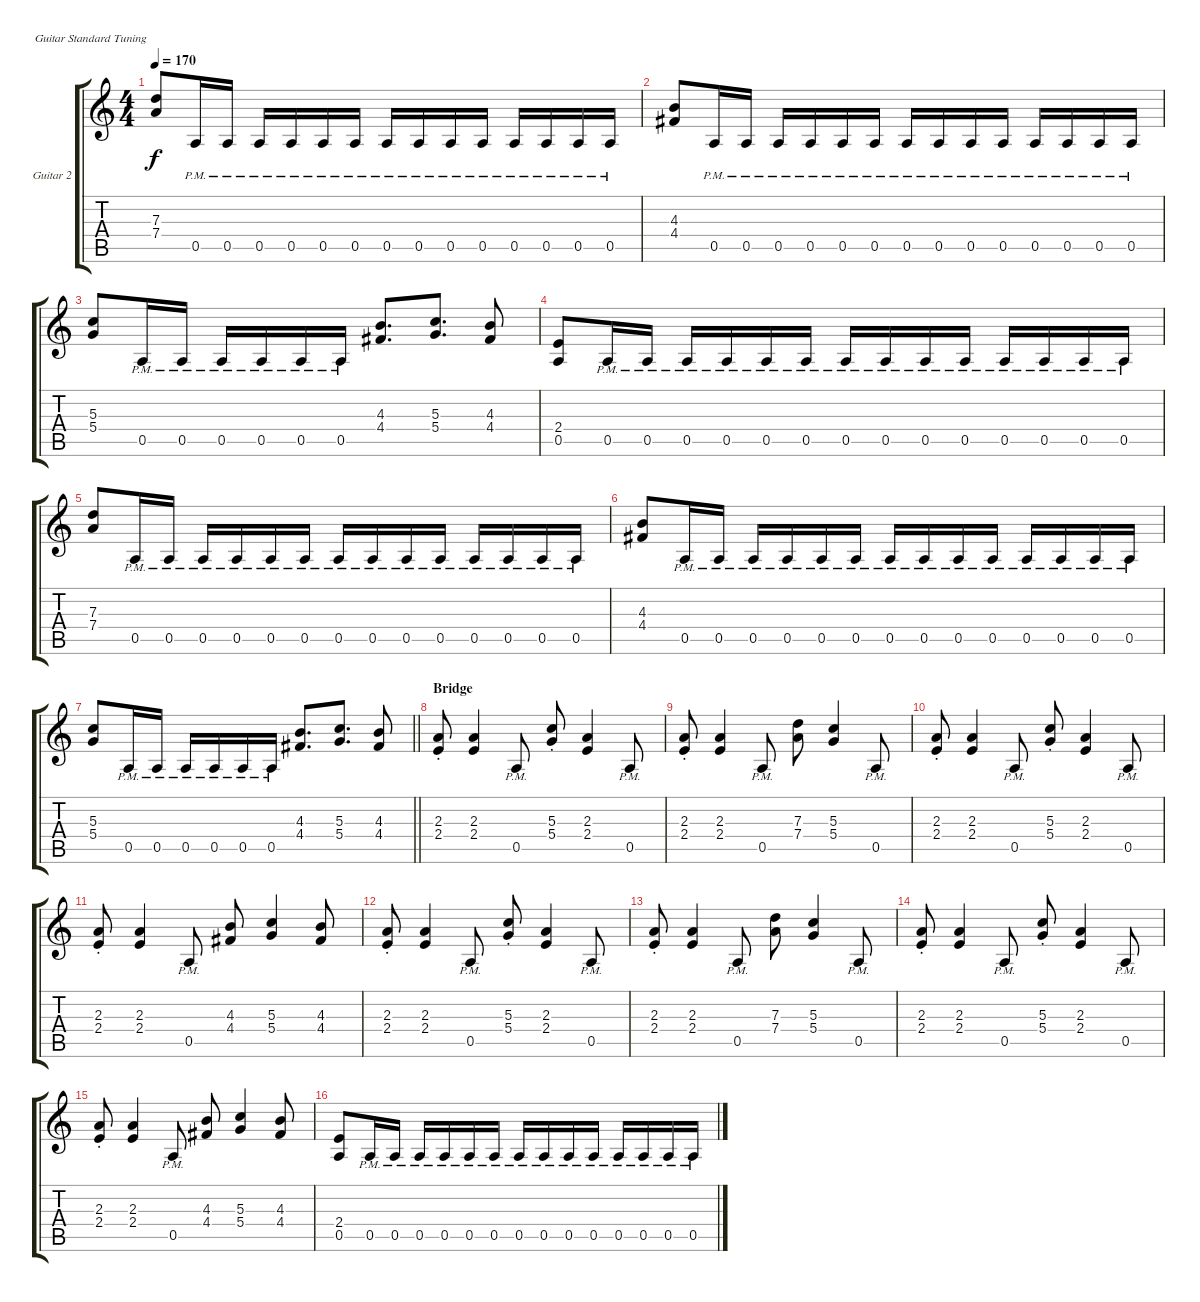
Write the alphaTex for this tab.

\bracketExtendMode groupsimilarinstruments
\firstSystemTrackNameOrientation horizontal
\otherSystemsTrackNameOrientation horizontal
\track ("Guitar 2" "Guitar 2") {instrument distortionguitar}
\staff {score tabs}
\tuning (E4 B3 G3 D3 A2 E2)
\ts (4 4)
\tempo 170
\clef g2
\ks c
(7.3 7.4).8{dy f} 0.5{pm}.16 0.5{pm}.16 0.5{pm}.16 0.5{pm}.16 0.5{pm}.16 0.5{pm}.16 0.5{pm}.16 0.5{pm}.16 0.5{pm}.16 0.5{pm}.16 0.5{pm}.16 0.5{pm}.16 0.5{pm}.16 0.5{pm}.16 |
(4.3 4.4).8 0.5{pm}.16 0.5{pm}.16 0.5{pm}.16 0.5{pm}.16 0.5{pm}.16 0.5{pm}.16 0.5{pm}.16 0.5{pm}.16 0.5{pm}.16 0.5{pm}.16 0.5{pm}.16 0.5{pm}.16 0.5{pm}.16 0.5{pm}.16 |
(5.3 5.4).8 0.5{pm}.16 0.5{pm}.16 0.5{pm}.16 0.5{pm}.16 0.5{pm}.16 0.5{pm}.16 (4.3 4.4).8{d} (5.3 5.4).8{d} (4.3 4.4).8 |
(2.4 0.5).8 0.5{pm}.16 0.5{pm}.16 0.5{pm}.16 0.5{pm}.16 0.5{pm}.16 0.5{pm}.16 0.5{pm}.16 0.5{pm}.16 0.5{pm}.16 0.5{pm}.16 0.5{pm}.16 0.5{pm}.16 0.5{pm}.16 0.5{pm}.16 |
(7.3 7.4).8 0.5{pm}.16 0.5{pm}.16 0.5{pm}.16 0.5{pm}.16 0.5{pm}.16 0.5{pm}.16 0.5{pm}.16 0.5{pm}.16 0.5{pm}.16 0.5{pm}.16 0.5{pm}.16 0.5{pm}.16 0.5{pm}.16 0.5{pm}.16 |
(4.3 4.4).8 0.5{pm}.16 0.5{pm}.16 0.5{pm}.16 0.5{pm}.16 0.5{pm}.16 0.5{pm}.16 0.5{pm}.16 0.5{pm}.16 0.5{pm}.16 0.5{pm}.16 0.5{pm}.16 0.5{pm}.16 0.5{pm}.16 0.5{pm}.16 |
\barLineRight lightlight
(5.3 5.4).8 0.5{pm}.16 0.5{pm}.16 0.5{pm}.16 0.5{pm}.16 0.5{pm}.16 0.5{pm}.16 (4.3 4.4).8{d} (5.3 5.4).8{d} (4.3 4.4).8 |
\section ("" "Bridge")
(2.3{st} 2.4{st}).8 (2.3 2.4).4 0.5{pm}.8 (5.3{st} 5.4{st}).8 (2.3 2.4).4 0.5{pm}.8 |
(2.3{st} 2.4{st}).8 (2.3 2.4).4 0.5{pm}.8 (7.3 7.4).8 (5.3 5.4).4 0.5{pm}.8 |
(2.3{st} 2.4{st}).8 (2.3 2.4).4 0.5{pm}.8 (5.3{st} 5.4{st}).8 (2.3 2.4).4 0.5{pm}.8 |
(2.3{st} 2.4{st}).8 (2.3 2.4).4 0.5{pm}.8 (4.3 4.4).8 (5.3 5.4).4 (4.3 4.4).8 |
(2.3{st} 2.4{st}).8 (2.3 2.4).4 0.5{pm}.8 (5.3{st} 5.4{st}).8 (2.3 2.4).4 0.5{pm}.8 |
(2.3{st} 2.4{st}).8 (2.3 2.4).4 0.5{pm}.8 (7.3 7.4).8 (5.3 5.4).4 0.5{pm}.8 |
(2.3{st} 2.4{st}).8 (2.3 2.4).4 0.5{pm}.8 (5.3{st} 5.4{st}).8 (2.3 2.4).4 0.5{pm}.8 |
(2.3{st} 2.4{st}).8 (2.3 2.4).4 0.5{pm}.8 (4.3 4.4).8 (5.3 5.4).4 (4.3 4.4).8 |
(2.4 0.5).8 0.5{pm}.16 0.5{pm}.16 0.5{pm}.16 0.5{pm}.16 0.5{pm}.16 0.5{pm}.16 0.5{pm}.16 0.5{pm}.16 0.5{pm}.16 0.5{pm}.16 0.5{pm}.16 0.5{pm}.16 0.5{pm}.16 0.5{pm}.16
